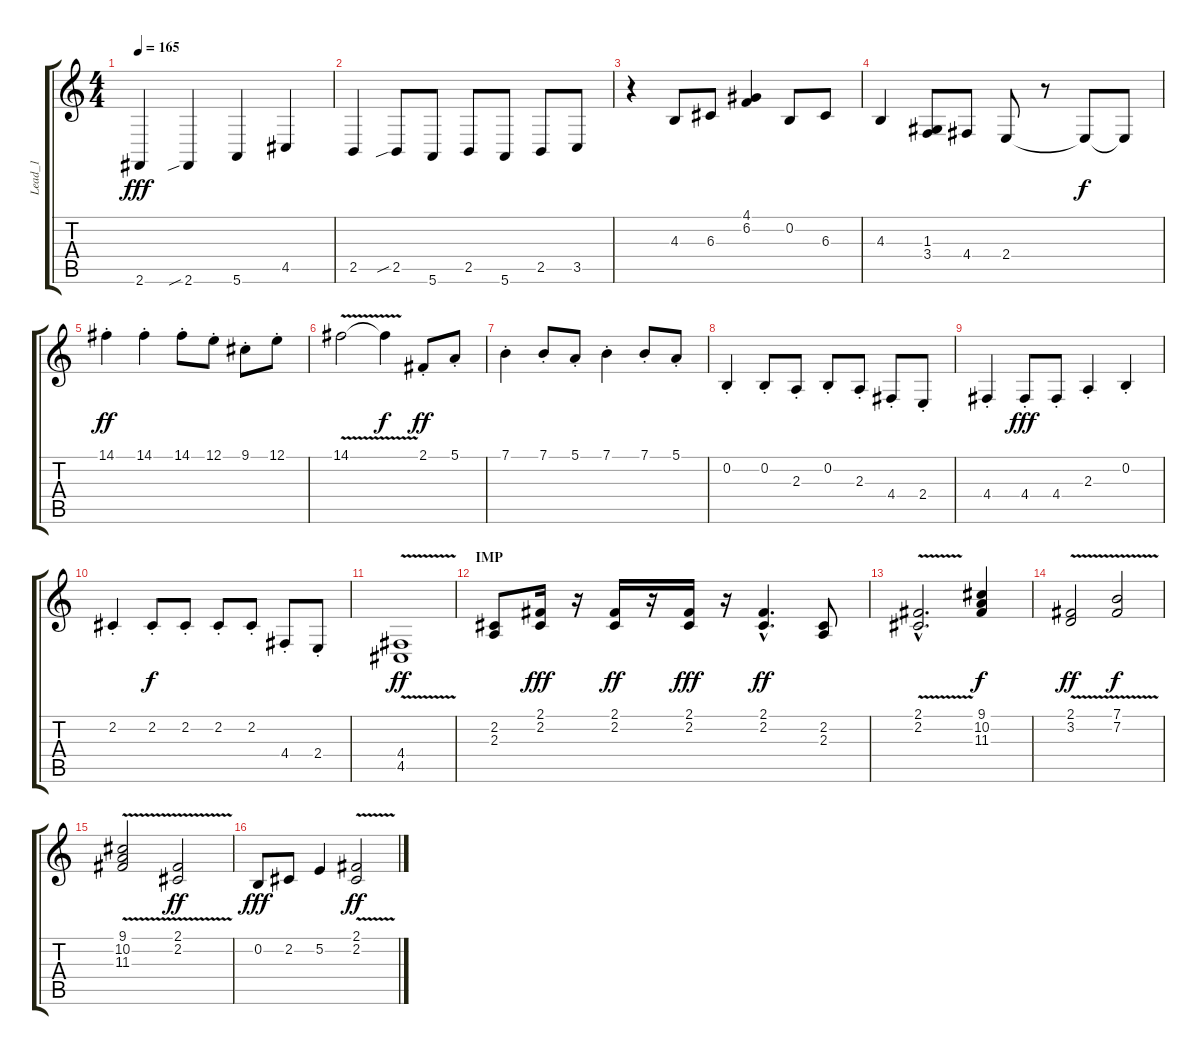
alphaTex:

\track ("Lead_1" "Lead_1") {instrument drawbarorgan}
\staff {score tabs}
\tuning (E4 B3 G3 D3 A2 E2) {hide}
\ts (4 4)
\tempo 165
\clef g2
\ks c
2.6.4{dy fff instrument electricbasspick} 2.6{sib}.4 5.6.4 4.5.4 |
2.5.4 2.5{sib}.8 5.6.8 2.5.8 5.6.8 2.5.8 3.5.8 |
r.4 4.3.8{volume 15 instrument electricguitarjazz} 6.3.8 (4.1 6.2).4 0.2.8 6.3.8 |
4.3.4 (1.3 3.4).8 4.4.8 2.4.8 r.8{volume 16 instrument acousticguitarsteel} 2.4{t}.8{dy f} 2.4{t}.8 |
14.1{st}.4{dy ff} 14.1{st}.4 14.1{st}.8 12.1{st}.8 9.1{st}.8 12.1{st}.8 |
14.1{v}.2 14.1{t}.4{dy f} 2.1{st}.8{dy ff} 5.1{st}.8 |
7.1{st}.4 7.1{st}.8 5.1{st}.8 7.1{st}.4 7.1{st}.8 5.1{st}.8 |
0.2{st}.4 0.2{st}.8 2.3{st}.8 0.2{st}.8 2.3{st}.8 4.4{st}.8 2.4{st}.8 |
4.4{st}.4 4.4{st}.8{dy fff} 4.4{st}.8 2.3{st}.4 0.2{st}.4 |
2.2{st}.4 2.2{st}.8{dy f} 2.2{st}.8 2.2{st}.8 2.2{st}.8 4.4{st}.8 2.4{st}.8 |
(4.4{v} 4.5).1{dy ff} |
\section ("" "IMP")
(2.2 2.3).8{volume 12 instrument drawbarorgan} (2.1 2.2).16{dy fff} r.16 (2.1 2.2).16{dy ff} r.16 (2.1 2.2).16{dy fff} r.16 (2.1{hac} 2.2{hac}).4{d dy ff} (2.2 2.3).8 |
(2.1{v hac} 2.2{hac}).2{d} (9.1 10.2 11.3).4{dy f} |
(2.1{v} 3.2{v}).2{dy ff} (7.1{v} 7.2{v}).2{dy f} |
(9.1{v} 10.2{v} 11.3).2 (2.1{v} 2.2{v}).2{dy ff} |
0.2.8{dy fff} 2.2.8 5.2.4 (2.1{v} 2.2{v}).2{dy ff}
